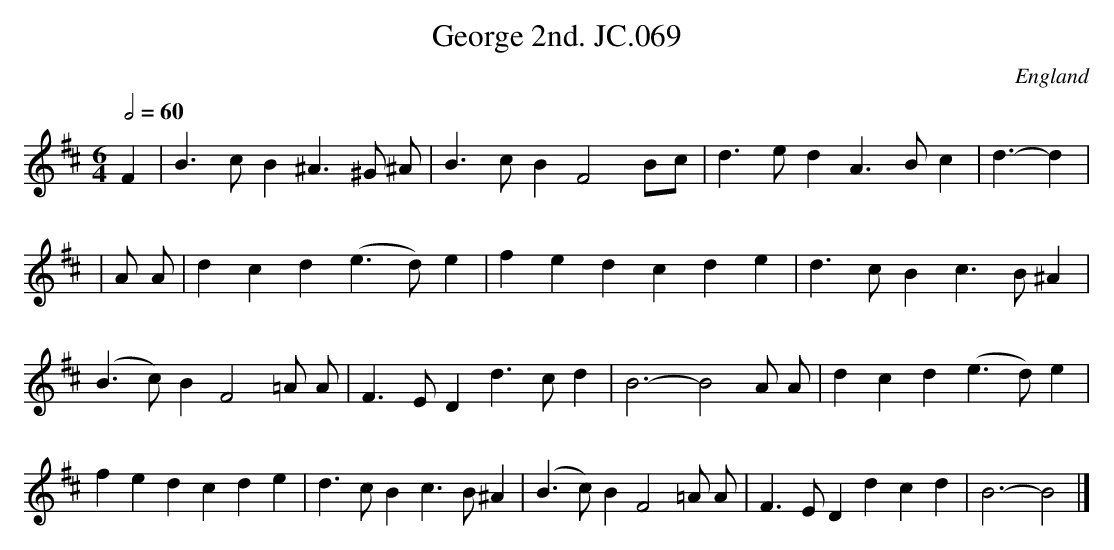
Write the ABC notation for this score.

X:1
T:George 2nd. JC.069
O:England
M:6/4
L:1/8
Q:2/4=60
K:D major
F2|\
B3cB2 ^A3^G ^A|B3cB2 F4Bc|d3ed2 A3Bc2|d3-d2|!
|A A|d2c2d2 (e3d)e2|f2e2d2 c2d2e2|d3cB2 c3B^A2|!
(B3c)B2 F4=A A|F3ED2 d3cd2|B6- B4A A|d2c2d2 (e3d)e2|!
f2e2d2 c2d2e2|d3cB2 c3B^A2|\
(B3c)B2 F4=A A|F3ED2 d2c2d2|B6- B4|]
